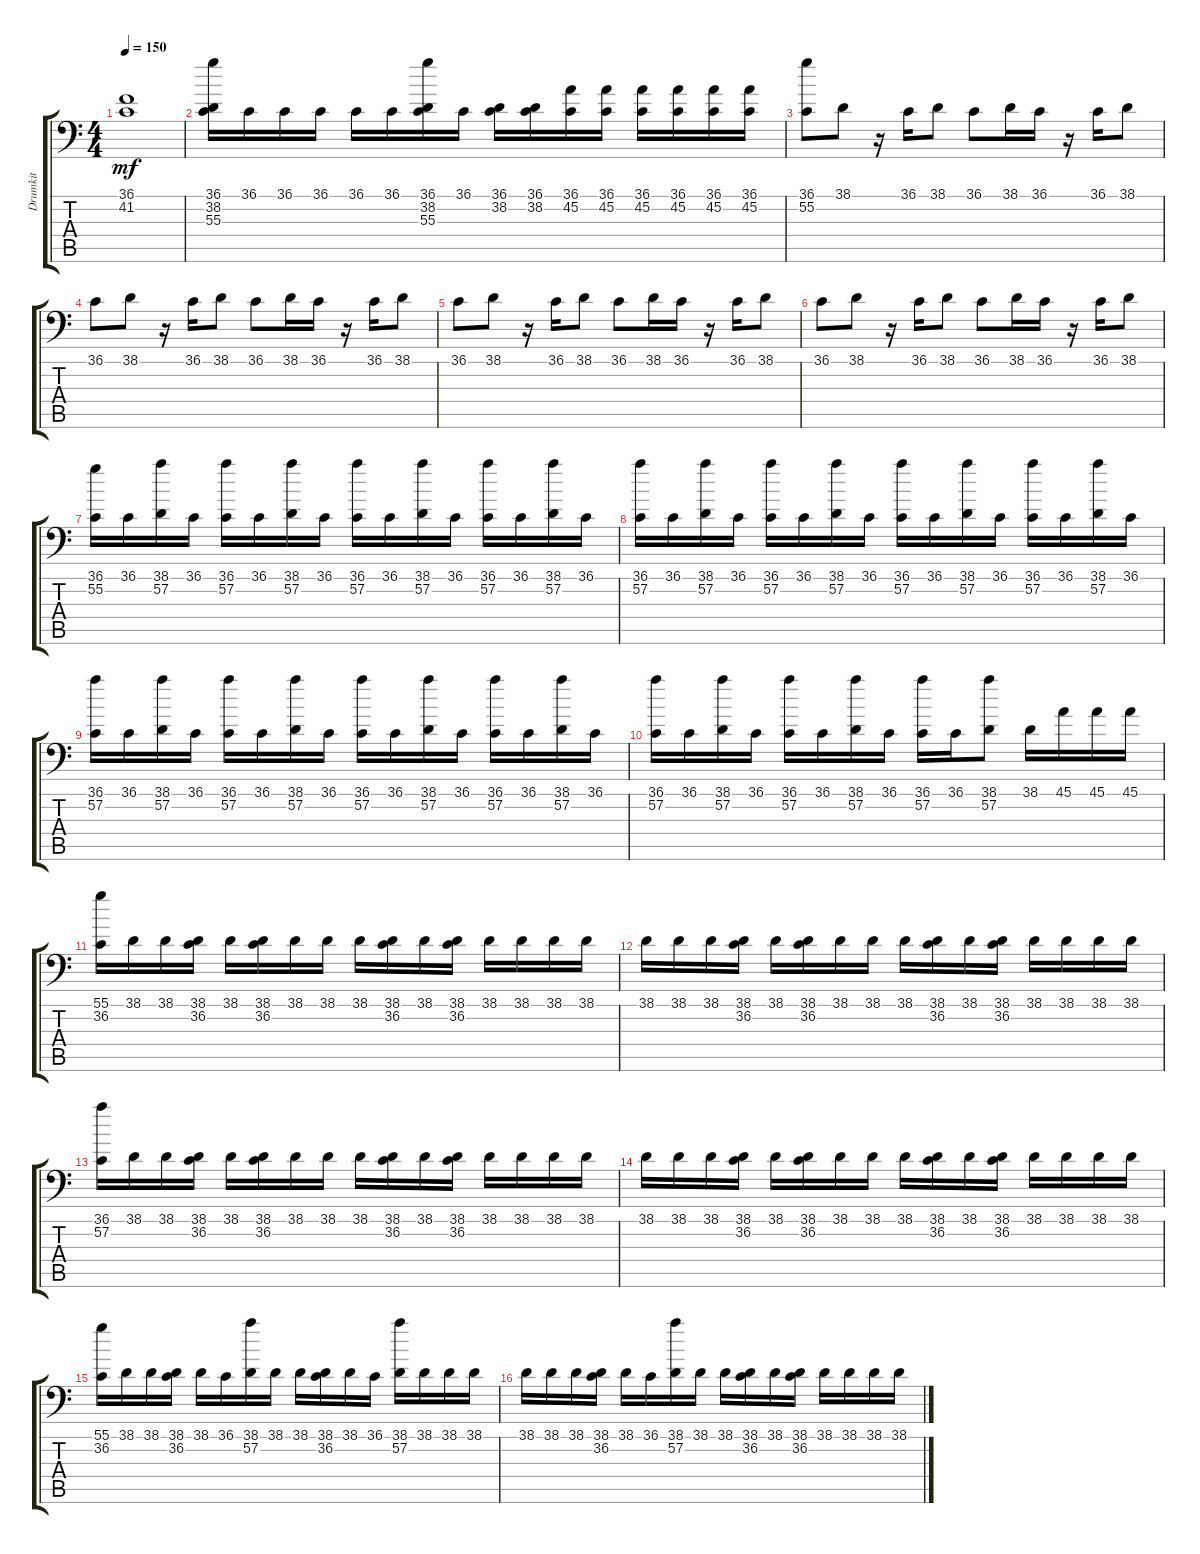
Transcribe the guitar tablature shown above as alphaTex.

\track ("Drumkit" "Drumkit") {instrument acousticgrandpiano}
\staff {score tabs}
\tuning (C-1 C-1 C-1 C-1 C-1 C-1) {hide}
\ts (4 4)
\tempo 150
\clef f4
\ks c
(36.1 41.2).1{dy mf} |
(36.1 38.2 55.3).16 36.1.16 36.1.16 36.1.16 36.1.16 36.1.16 (36.1 38.2 55.3).16 36.1.16 (36.1 38.2).16 (36.1 38.2).16 (36.1 45.2).16 (36.1 45.2).16 (36.1 45.2).16 (36.1 45.2).16 (36.1 45.2).16 (36.1 45.2).16 |
(36.1 55.2).8 38.1.8 r.16 36.1.16 38.1.8 36.1.8 38.1.16 36.1.16 r.16 36.1.16 38.1.8 |
36.1.8 38.1.8 r.16 36.1.16 38.1.8 36.1.8 38.1.16 36.1.16 r.16 36.1.16 38.1.8 |
36.1.8 38.1.8 r.16 36.1.16 38.1.8 36.1.8 38.1.16 36.1.16 r.16 36.1.16 38.1.8 |
36.1.8 38.1.8 r.16 36.1.16 38.1.8 36.1.8 38.1.16 36.1.16 r.16 36.1.16 38.1.8 |
(36.1 55.2).16 36.1.16 (38.1 57.2).16 36.1.16 (36.1 57.2).16 36.1.16 (38.1 57.2).16 36.1.16 (36.1 57.2).16 36.1.16 (38.1 57.2).16 36.1.16 (36.1 57.2).16 36.1.16 (38.1 57.2).16 36.1.16 |
(36.1 57.2).16 36.1.16 (38.1 57.2).16 36.1.16 (36.1 57.2).16 36.1.16 (38.1 57.2).16 36.1.16 (36.1 57.2).16 36.1.16 (38.1 57.2).16 36.1.16 (36.1 57.2).16 36.1.16 (38.1 57.2).16 36.1.16 |
(36.1 57.2).16 36.1.16 (38.1 57.2).16 36.1.16 (36.1 57.2).16 36.1.16 (38.1 57.2).16 36.1.16 (36.1 57.2).16 36.1.16 (38.1 57.2).16 36.1.16 (36.1 57.2).16 36.1.16 (38.1 57.2).16 36.1.16 |
(36.1 57.2).16 36.1.16 (38.1 57.2).16 36.1.16 (36.1 57.2).16 36.1.16 (38.1 57.2).16 36.1.16 (36.1 57.2).16 36.1.16 (38.1 57.2).8 38.1.16 45.1.16 45.1.16 45.1.16 |
(55.1 36.2).16 38.1.16 38.1.16 (38.1 36.2).16 38.1.16 (38.1 36.2).16 38.1.16 38.1.16 38.1.16 (38.1 36.2).16 38.1.16 (38.1 36.2).16 38.1.16 38.1.16 38.1.16 38.1.16 |
38.1.16 38.1.16 38.1.16 (38.1 36.2).16 38.1.16 (38.1 36.2).16 38.1.16 38.1.16 38.1.16 (38.1 36.2).16 38.1.16 (38.1 36.2).16 38.1.16 38.1.16 38.1.16 38.1.16 |
(36.1 57.2).16 38.1.16 38.1.16 (38.1 36.2).16 38.1.16 (38.1 36.2).16 38.1.16 38.1.16 38.1.16 (38.1 36.2).16 38.1.16 (38.1 36.2).16 38.1.16 38.1.16 38.1.16 38.1.16 |
38.1.16 38.1.16 38.1.16 (38.1 36.2).16 38.1.16 (38.1 36.2).16 38.1.16 38.1.16 38.1.16 (38.1 36.2).16 38.1.16 (38.1 36.2).16 38.1.16 38.1.16 38.1.16 38.1.16 |
(55.1 36.2).16 38.1.16 38.1.16 (38.1 36.2).16 38.1.16 36.1.16 (38.1 57.2).16 38.1.16 38.1.16 (38.1 36.2).16 38.1.16 36.1.16 (38.1 57.2).16 38.1.16 38.1.16 38.1.16 |
38.1.16 38.1.16 38.1.16 (38.1 36.2).16 38.1.16 36.1.16 (38.1 57.2).16 38.1.16 38.1.16 (38.1 36.2).16 38.1.16 (38.1 36.2).16 38.1.16 38.1.16 38.1.16 38.1.16
